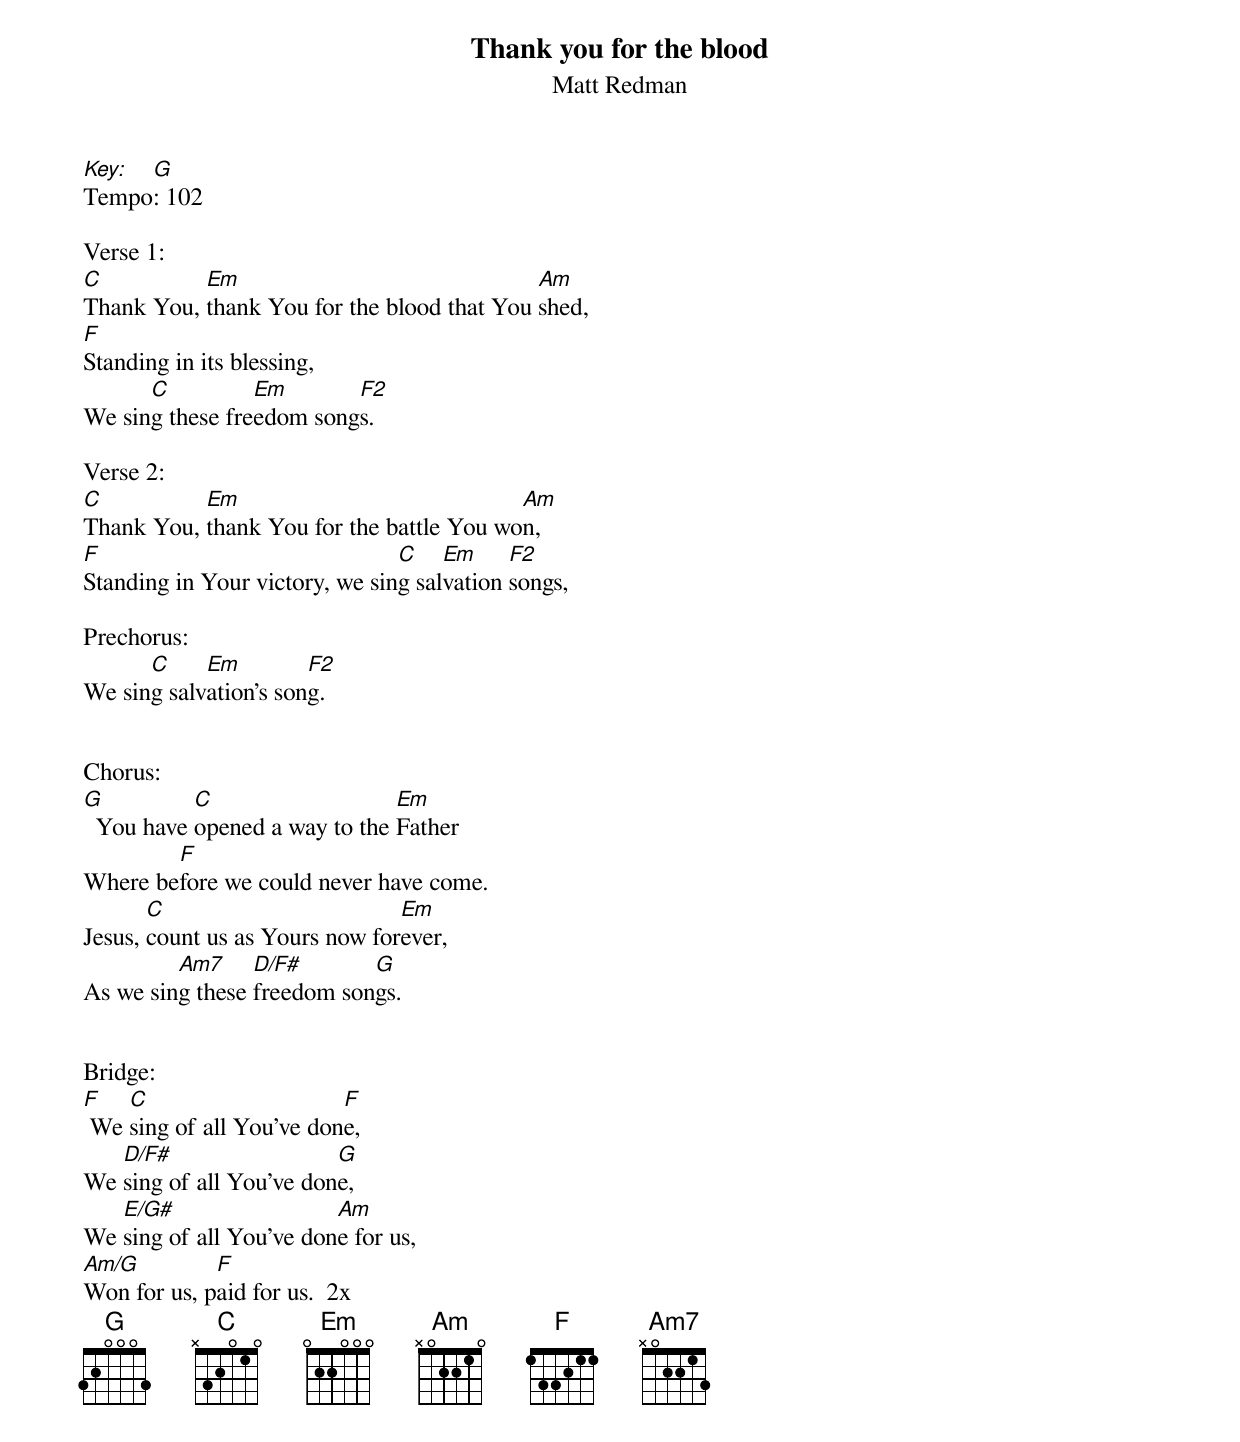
Thank you for the blood
Matt Redman
Key: G
Tempo: 102

Verse 1:
C          Em                               Am
Thank You, thank You for the blood that You shed,
F
Standing in its blessing,
      C          Em       F2
We sing these freedom songs.

Verse 2:
C          Em                             Am
Thank You, thank You for the battle You won,
F                               C    Em     F2
Standing in Your victory, we sing salvation songs,

Prechorus:
      C     Em         F2
We sing salvation's song.


Chorus:
G          C                   Em
  You have opened a way to the Father
        F
Where before we could never have come.
       C                        Em
Jesus, count us as Yours now forever,
         Am7     D/F#       G
As we sing these freedom songs.


Bridge:
F   C                     F
 We sing of all You've done,
   D/F#                  G
We sing of all You've done,
   E/G#                  Am
We sing of all You've done for us,
Am/G         F
Won for us, paid for us.  2x
